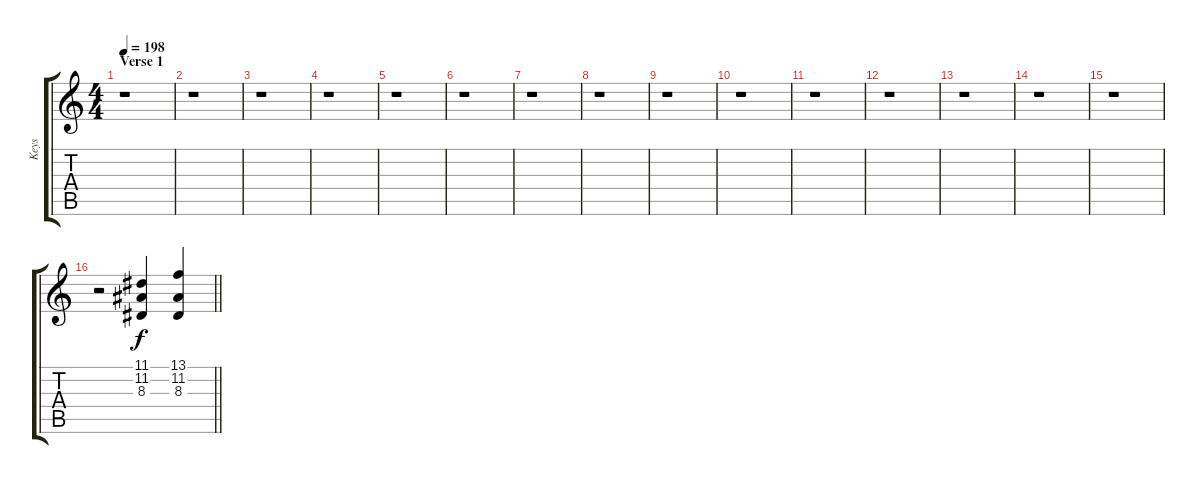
\track ("Keys" "Keys") {instrument stringensemble2}
\staff {score tabs}
\tuning (E4 B3 G3 D3 A2 E2) {hide}
\ts (4 4)
\section ("" "Verse 1")
\tempo 198
\clef g2
\ks c
r.1{dy f} |
r.1 |
r.1 |
r.1 |
r.1 |
r.1 |
r.1 |
r.1 |
r.1 |
r.1 |
r.1 |
r.1 |
r.1 |
r.1 |
r.1 |
\barLineRight lightlight
r.2 (11.1 11.2 8.3).4{volume 10 instrument stringensemble1} (13.1 11.2 8.3).4
